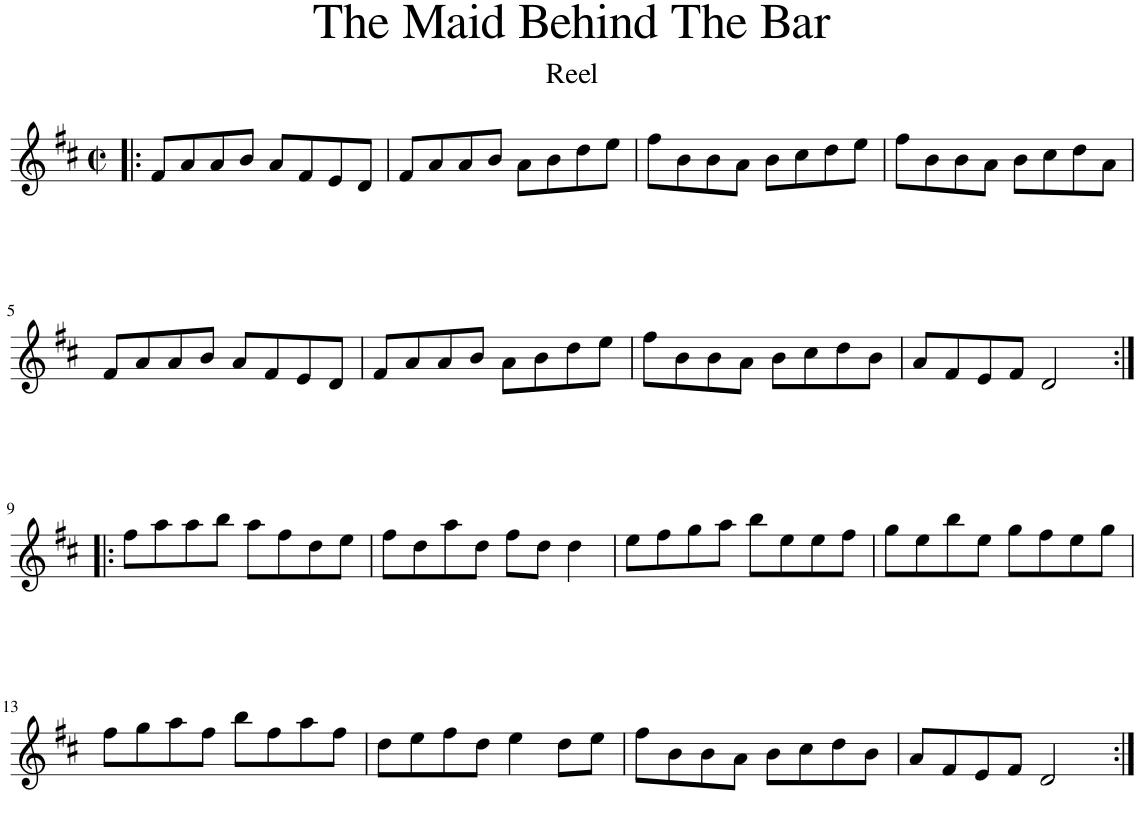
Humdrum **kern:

**kern
*part1
*staff1
*I"Piano
*I'Pno
*clefG2
*k[f#c#]
*M2/2
*met(c|)
=1!|:
8f#/L
8a/
8a/
8b/J
8a/L
8f#/
8e/
8d/J
=2
8f#/L
8a/
8a/
8b/J
8a\L
8b\
8dd\
8ee\J
=3
8ff#\L
8b\
8b\
8a\J
8b\L
8cc#\
8dd\
8ee\J
=4
8ff#\L
8b\
8b\
8a\J
8b\L
8cc#\
8dd\
8a\J
!!LO:LB:g=z
=5
8f#/L
8a/
8a/
8b/J
8a/L
8f#/
8e/
8d/J
=6
8f#/L
8a/
8a/
8b/J
8a\L
8b\
8dd\
8ee\J
=7
8ff#\L
8b\
8b\
8a\J
8b\L
8cc#\
8dd\
8b\J
=8
8a/L
8f#/
8e/
8f#/J
2d/
!!LO:LB:g=z
=9:|!|:
8ff#\L
8aa\
8aa\
8bb\J
8aa\L
8ff#\
8dd\
8ee\J
=10
8ff#\L
8dd\
8aa\
8dd\J
8ff#\L
8dd\J
4dd\
=11
8ee\L
8ff#\
8gg\
8aa\J
8bb\L
8ee\
8ee\
8ff#\J
=12
8gg\L
8ee\
8bb\
8ee\J
8gg\L
8ff#\
8ee\
8gg\J
!!LO:LB:g=z
=13
8ff#\L
8gg\
8aa\
8ff#\J
8bb\L
8ff#\
8aa\
8ff#\J
=14
8dd\L
8ee\
8ff#\
8dd\J
4ee\
8dd\L
8ee\J
=15
8ff#\L
8b\
8b\
8a\J
8b\L
8cc#\
8dd\
8b\J
=16
8a/L
8f#/
8e/
8f#/J
2d/
=:|!
*-
